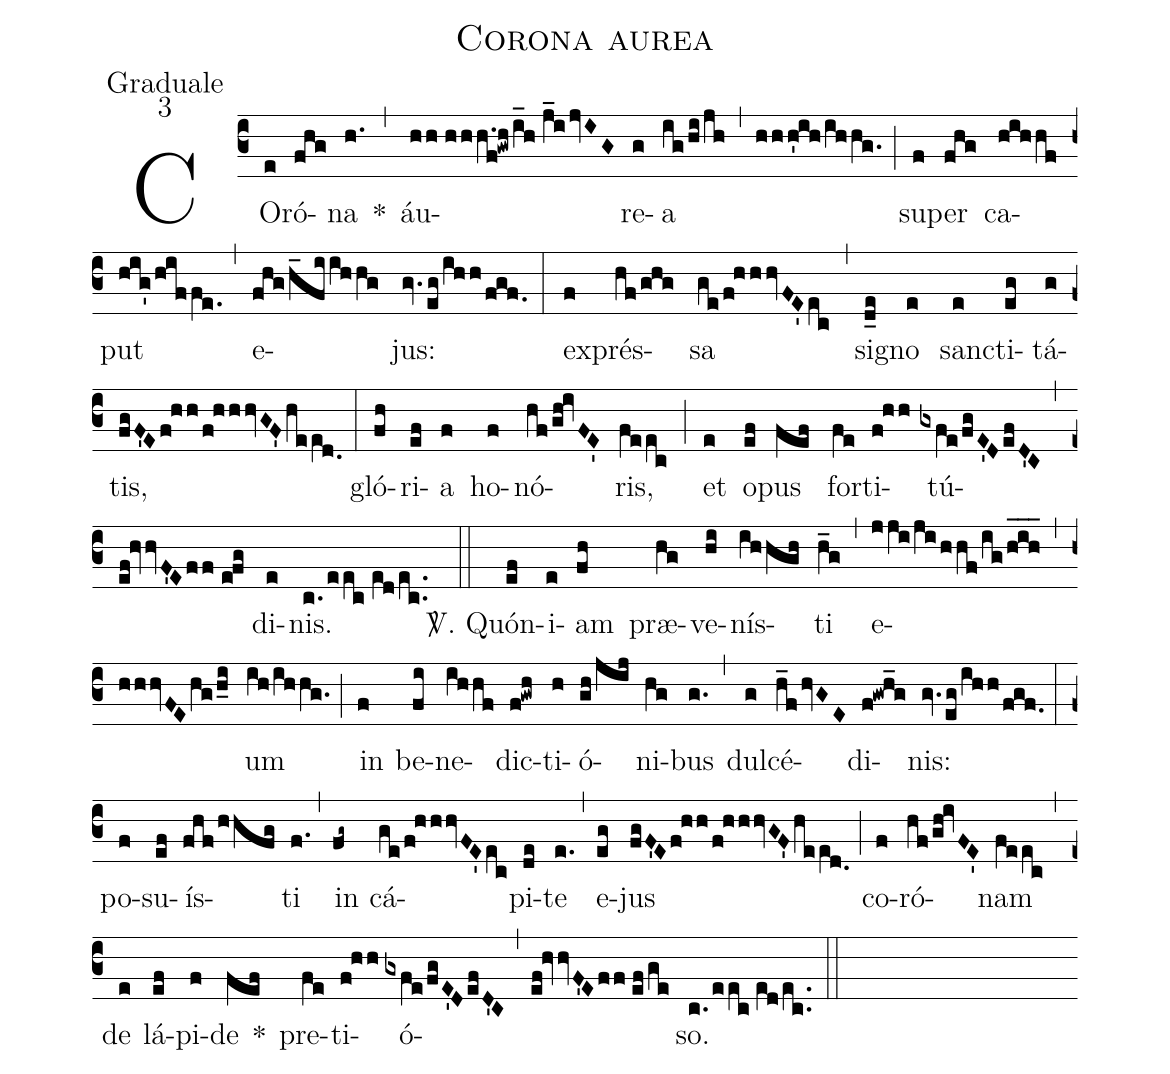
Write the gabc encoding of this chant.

name: Corona aurea;
office-part: Graduale;
mode: 3;
%%
(c3) CO(e)ró(fhg)na(h.) *(,) áu(hh//hhh.f!gwh/i_h//j_ijvIG)re(g)a(ig/hi/jh) (,) (hhh'ih/ihhg.) (;) su(f)per(fhg) ca(hihhf)put(hig'/hiffe.) (,) e(fhg/h_fiihhg)jus:(gv.eg/ihh/fgf.) (:)
ex(f)prés(hf/ghg)sa(ge/f!hhhvFE'ec) (,) si(d_e)gno(e) sanc(e)ti(eg)tá(g)tis,(fgF'Ef!hh/f!hhhvGF'hee[ll:1]d.0) (:)
gló(fh)ri(ef)a(f) ho(f)nó(hf/gh!ivFE')ris,(feec) (;) et(e) o(ef)pus(fef) for(fe)ti(f!hh)tú(gxfe/fgE'DefD'C)(,)(ef!hvvF'Eff//efg)di(e)nis.(c./eec//e[ll:1]d/ec..) (::)
<sp>V/</sp>. Quón(ef)i(e)am(fh) præ(hg)ve(hi)nís(ihhgh)ti(h_g) (,) e(jji/jihhf/ig/h_i_h_)(,)(hhhvFEhg/h_i)um(ih/ihhg.) (;) in(f) be(fi)ne(ihhf)dic(f!gwh)ti(h)ó(gh/jij)ni(hg)bus(g.) (,) dul(g)cé(h_fhvGE)di(f!gwh_g)nis:(gv.eg/ihh/fgf.) (:)
po(f)su(ef)ís(fhf/hhfg)ti(f.) (,) in(fg~) cá(ge/f!hhhvFE'ec)pi(de)te(e.) (,) e(eg)jus(fgF'Ef!hh/f!hhhvGF'hee[ll:1]d.0) (;) co(f)ró(hf/gh!ivFE')nam(feec) (,) de(e) lá(ef)pi(f)de(fef) *()
pre(fe)ti(f!hh)ó(gxfe/fgE'DefD'C)(,)(ef!hvvF'Eff//ef/ge)so.(c./eec//e[ll:1]d/ec..) (::)
